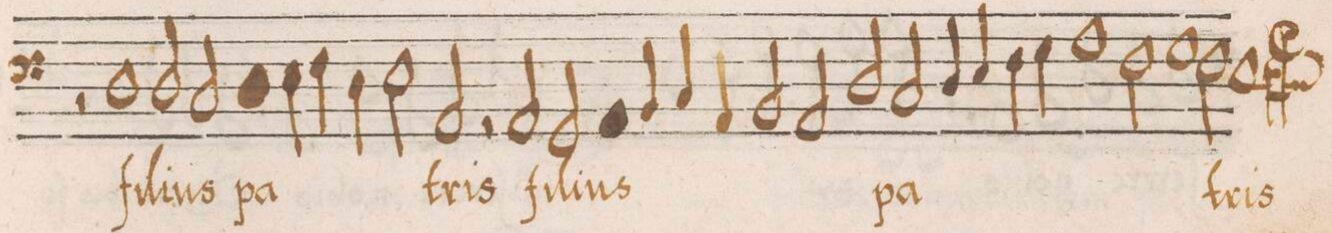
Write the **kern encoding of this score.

**kern	**text
*I"BASSVS	*
*clefF4	*
*k[]	*
*met(c|)	*
*M2/1	*
2r	.
1D	fi-
=69	=69
2D/	-li-
2C/	-us
*col	*
2.D\	pa-
=70	=70
4E\	.
*Xcol	*
4F\	.
4D\	.
2E\	.
2AA/	-tris
=71	=71
2r	.
2AA/	fi-
2GG/	-li-
*col	*
2.AA/	-us
=72	=72
4BB/	.
*Xcol	*
4C/	.
4AA/	.
2BB/	.
2AA/	.
=73	=73
2D/	pa-
2C/	.
4D/	.
4E/	.
4F\	.
4G\	.
=74	=74
1A	.
2F\	.
1G	.
=75	=75
2F\	-tris
1E	.
=76	=76
*custos:D	*
0D;	.
=77	=77
*-	*-
